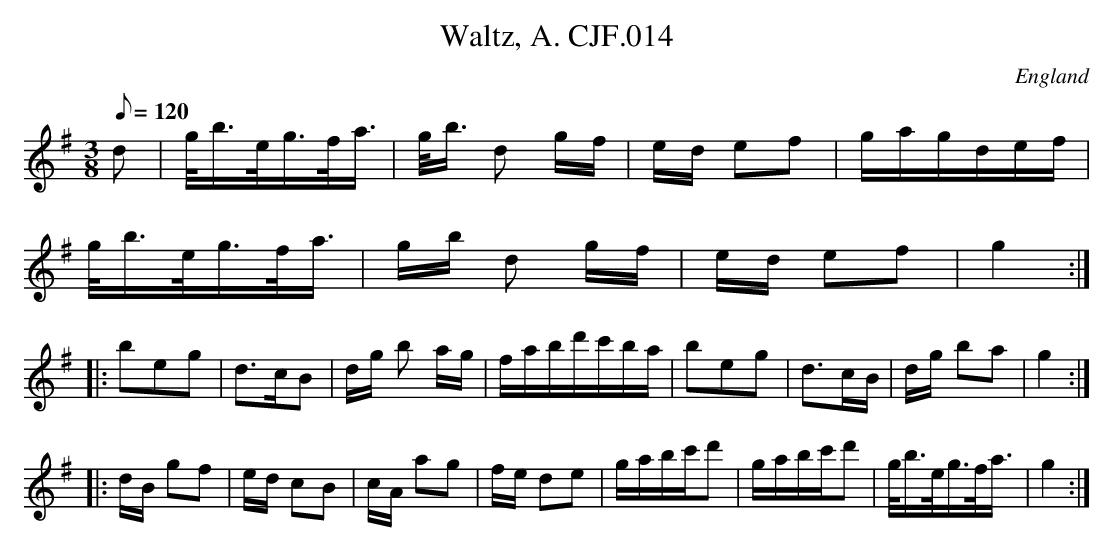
X:1
T:Waltz, A. CJF.014
O:England
M:3/8
L:1/16
Q:1/8=120
K:G major
d2|\
g<be<gf<a|g<b d2 gf|ed e2f2|gagdef|!
g<be<gf<a|gb d2 gf|ed e2f2|g4:|!
|:b2e2g2|d3cB2|dg b2 ag|fabd'c'ba|\
b2e2g2|d3cB|dg b2a2|g4:|!
|:dB g2f2|ed c2B2|cA a2g2|fe d2e2|\
gabc'd'2|gabc'd'2|g<be<gf<a|g4:|
